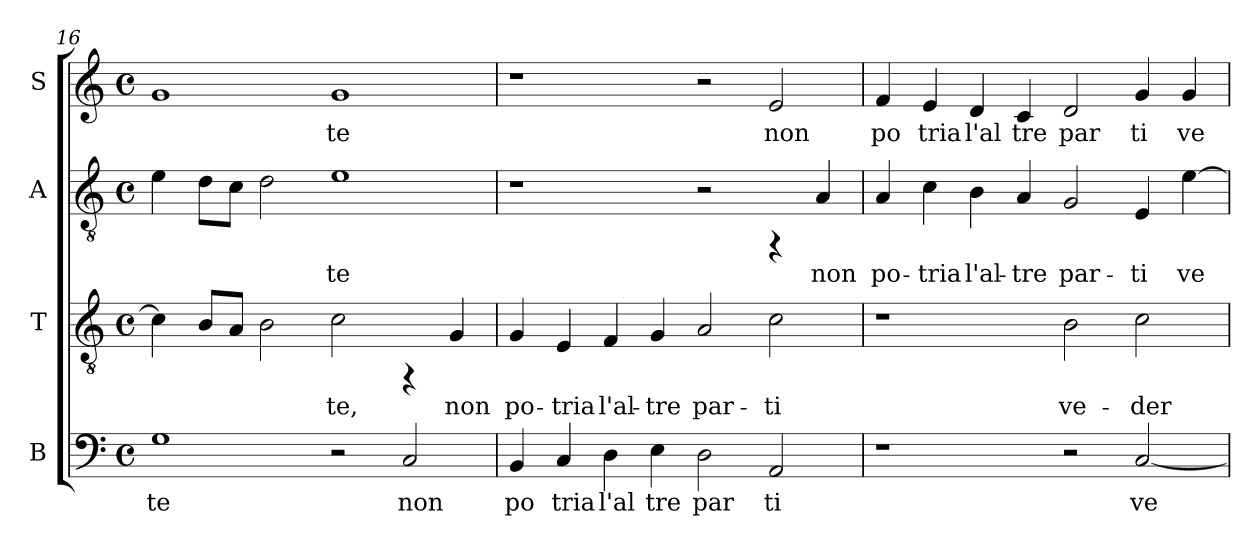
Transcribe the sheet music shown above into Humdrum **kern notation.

**kern	**text	**kern	**text	**kern	**text	**kern	**text
*part4	*part4	*part3	*part3	*part2	*part2	*part1	*part1
*staff4	*staff4	*staff3	*staff3	*staff2	*staff2	*staff1	*staff1
*I"B	*	*I"T	*	*I"A	*	*I"S	*
!!LO:PB:g=z
*clefF4	*	*clefGv2	*	*clefGv2	*	*clefG2	*
*k[]	*	*k[]	*	*k[]	*	*k[]	*
*C:	*	*C:	*	*C:	*	*C:	*
*M4/4	*	*M4/4	*	*M4/4	*	*M4/4	*
*met(c)	*	*met(c)	*	*met(c)	*	*met(c)	*
=16	=16	=16	=16	=16	=16	=16	=16
!	!LO:LY:b:cj	!	!LO:LY:b:cj	!	!LO:LY:b:cj	!	!LO:LY:b:cj
1G	te	4c\]	.	4e\	.	1g	--
!	!	!	!LO:LY:b:cj	!	!LO:LY:b:cj	!	!
.	.	8B/L	.	8d\L	.	.	.
!	!	!	!LO:LY:b:cj	!	!LO:LY:b:cj	!	!
.	.	8A/J	.	8c\J	.	.	.
!	!	!	!LO:LY:b:cj	!	!LO:LY:b:cj	!	!
.	.	2B\	.	2d\	.	.	.
!	!	!	!LO:LY:b:cj	!	!LO:LY:b:cj	!	!LO:LY:b:cj
2r	.	2c\	te,	1e	te	1g	-te
!	!LO:LY:b:cj	!	!	!	!	!	!
2C/	non	4rFF	.	.	.	.	.
!	!	!	!LO:LY:b:cj	!	!	!	!
.	.	4G/	non	.	.	.	.
=17	=17	=17	=17	=17	=17	=17	=17
!	!LO:LY:b:cj	!	!LO:LY:b:cj	!	!	!	!
4BB/	po	4G/	po-	1r	.	1r	.
!	!LO:LY:b:cj	!	!LO:LY:b:cj	!	!	!	!
4C/	tria	4E/	-tria	.	.	.	.
!	!LO:LY:b:cj	!	!LO:LY:b:cj	!	!	!	!
4D\	l'al	4F/	l'al-	.	.	.	.
!	!LO:LY:b:cj	!	!LO:LY:b:cj	!	!	!	!
4E\	tre	4G/	-tre	.	.	.	.
!	!LO:LY:b:cj	!	!LO:LY:b:cj	!	!	!	!
2D\	par	2A/	par-	2r	.	2r	.
!	!LO:LY:b:cj	!	!LO:LY:b:cj	!	!	!	!LO:LY:b:cj
2AA/	ti	2c\	-ti	4rFF	.	2e/	non
!	!	!	!	!	!LO:LY:b:cj	!	!
.	.	.	.	4A/	non	.	.
=18	=18	=18	=18	=18	=18	=18	=18
!	!	!	!	!	!LO:LY:b:cj	!	!LO:LY:b:cj
1r	.	1r	.	4A/	po-	4f/	po
!	!	!	!	!	!LO:LY:b:cj	!	!LO:LY:b:cj
.	.	.	.	4c\	-tria	4e/	tria
!	!	!	!	!	!LO:LY:b:cj	!	!LO:LY:b:cj
.	.	.	.	4B\	l'al-	4d/	l'al
!	!	!	!	!	!LO:LY:b:cj	!	!LO:LY:b:cj
.	.	.	.	4A/	-tre	4c/	tre
!	!	!	!LO:LY:b:cj	!	!LO:LY:b:cj	!	!LO:LY:b:cj
2r	.	2B\	ve-	2G/	par-	2d/	par
!	!LO:LY:b:cj	!	!LO:LY:b:cj	!	!LO:LY:b:cj	!	!LO:LY:b:cj
[<2C/	ve	2c\	-der	4E/	-ti	4g/	ti
!	!	!	!	!	!LO:LY:b:cj	!	!LO:LY:b:cj
.	.	.	.	[>4e\	ve-	4g/	ve
=	=	=	=	=	=	=	=
*-	*-	*-	*-	*-	*-	*-	*-
